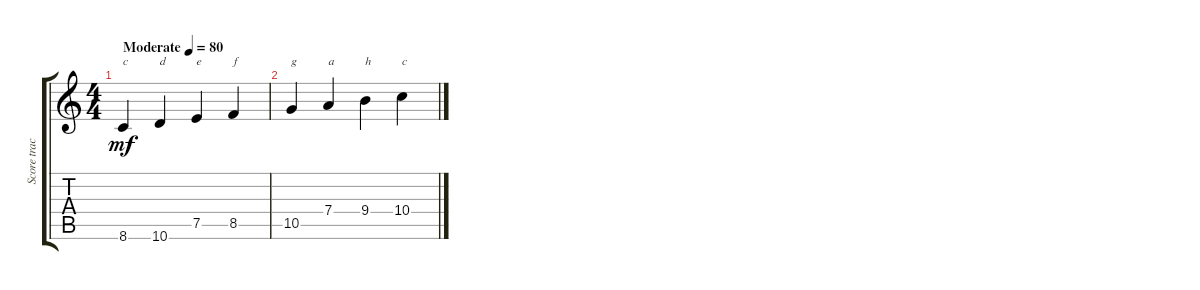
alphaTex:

\track ("Score track 1" "Score trac") {instrument acousticguitarsteel}
\staff {score tabs}
\tuning (E4 B3 G3 D3 A2 E2) {hide}
\ts (4 4)
\tempo (80 "Moderate")
\clef g2
\ks c
8.6.4{txt "c" dy mf instrument acousticguitarsteel} 10.6.4{txt "d"} 7.5.4{txt "e"} 8.5.4{txt "f"} |
10.5.4{txt "g"} 7.4.4{txt "a"} 9.4.4{txt "h"} 10.4.4{txt "c"}
